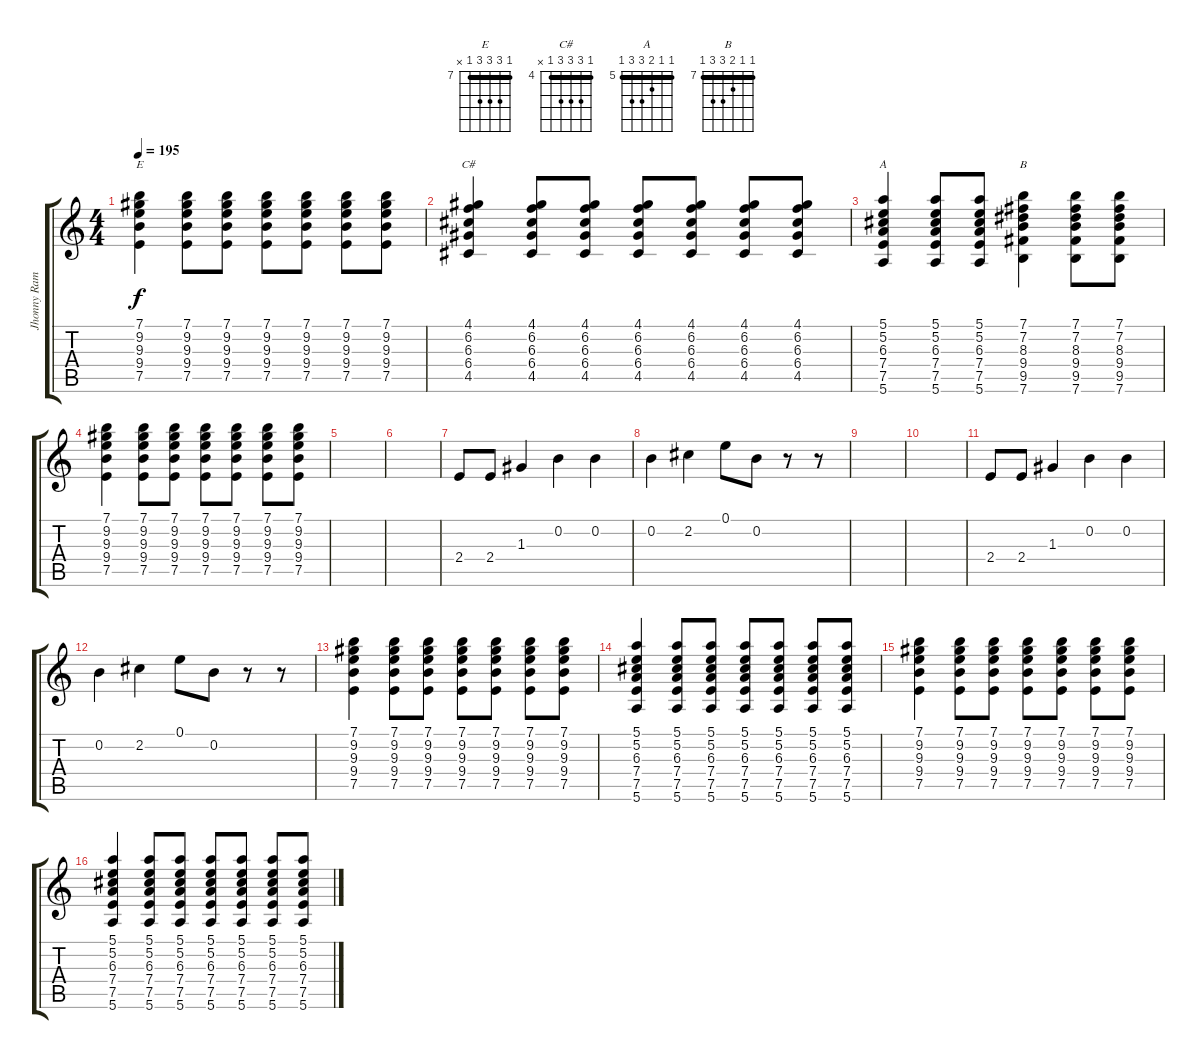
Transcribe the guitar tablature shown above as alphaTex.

\track ("Jhonny Ramone" "Jhonny Ram") {instrument distortionguitar}
\staff {score tabs}
\tuning (E4 B3 G3 D3 A2 E2) {hide}
\chord ("E" 7 9 9 9 7 x) {firstfret 7 barre 7}
\chord ("C#" 4 6 6 6 4 x) {firstfret 4 barre 4}
\chord ("A" 5 5 6 7 7 5) {firstfret 5 barre 5}
\chord ("B" 7 7 8 9 9 7) {firstfret 7 barre 7}
\ts (4 4)
\tempo 195
\clef g2
\ks c
(7.1 9.2 9.3 9.4 7.5).4{ch "E" dy f} (7.1 9.2 9.3 9.4 7.5).8 (7.1 9.2 9.3 9.4 7.5).8 (7.1 9.2 9.3 9.4 7.5).8 (7.1 9.2 9.3 9.4 7.5).8 (7.1 9.2 9.3 9.4 7.5).8 (7.1 9.2 9.3 9.4 7.5).8 |
(4.1 6.2 6.3 6.4 4.5).4{ch "C#"} (4.1 6.2 6.3 6.4 4.5).8 (4.1 6.2 6.3 6.4 4.5).8 (4.1 6.2 6.3 6.4 4.5).8 (4.1 6.2 6.3 6.4 4.5).8 (4.1 6.2 6.3 6.4 4.5).8 (4.1 6.2 6.3 6.4 4.5).8 |
(5.1 5.2 6.3 7.4 7.5 5.6).4{ch "A"} (5.1 5.2 6.3 7.4 7.5 5.6).8 (5.1 5.2 6.3 7.4 7.5 5.6).8 (7.1 7.2 8.3 9.4 9.5 7.6).4{ch "B"} (7.1 7.2 8.3 9.4 9.5 7.6).8 (7.1 7.2 8.3 9.4 9.5 7.6).8 |
(7.1 9.2 9.3 9.4 7.5).4 (7.1 9.2 9.3 9.4 7.5).8 (7.1 9.2 9.3 9.4 7.5).8 (7.1 9.2 9.3 9.4 7.5).8 (7.1 9.2 9.3 9.4 7.5).8 (7.1 9.2 9.3 9.4 7.5).8 (7.1 9.2 9.3 9.4 7.5).8 |
|
|
2.4.8 2.4.8 1.3.4 0.2.4 0.2.4 |
0.2.4 2.2.4 0.1.8 0.2.8 r.8 r.8 |
|
|
2.4.8 2.4.8 1.3.4 0.2.4 0.2.4 |
0.2.4 2.2.4 0.1.8 0.2.8 r.8 r.8 |
(7.1 9.2 9.3 9.4 7.5).4 (7.1 9.2 9.3 9.4 7.5).8 (7.1 9.2 9.3 9.4 7.5).8 (7.1 9.2 9.3 9.4 7.5).8 (7.1 9.2 9.3 9.4 7.5).8 (7.1 9.2 9.3 9.4 7.5).8 (7.1 9.2 9.3 9.4 7.5).8 |
(5.1 5.2 6.3 7.4 7.5 5.6).4 (5.1 5.2 6.3 7.4 7.5 5.6).8 (5.1 5.2 6.3 7.4 7.5 5.6).8 (5.1 5.2 6.3 7.4 7.5 5.6).8 (5.1 5.2 6.3 7.4 7.5 5.6).8 (5.1 5.2 6.3 7.4 7.5 5.6).8 (5.1 5.2 6.3 7.4 7.5 5.6).8 |
(7.1 9.2 9.3 9.4 7.5).4 (7.1 9.2 9.3 9.4 7.5).8 (7.1 9.2 9.3 9.4 7.5).8 (7.1 9.2 9.3 9.4 7.5).8 (7.1 9.2 9.3 9.4 7.5).8 (7.1 9.2 9.3 9.4 7.5).8 (7.1 9.2 9.3 9.4 7.5).8 |
(5.1 5.2 6.3 7.4 7.5 5.6).4 (5.1 5.2 6.3 7.4 7.5 5.6).8 (5.1 5.2 6.3 7.4 7.5 5.6).8 (5.1 5.2 6.3 7.4 7.5 5.6).8 (5.1 5.2 6.3 7.4 7.5 5.6).8 (5.1 5.2 6.3 7.4 7.5 5.6).8 (5.1 5.2 6.3 7.4 7.5 5.6).8
